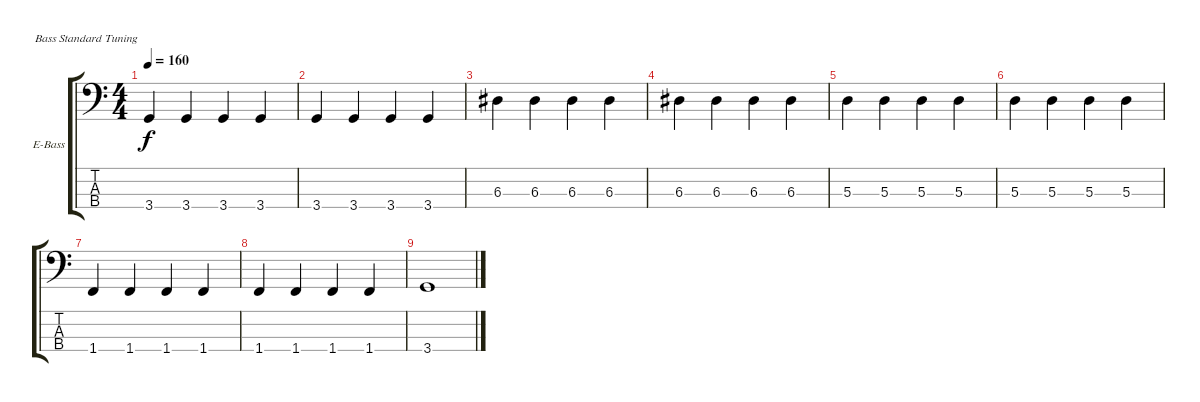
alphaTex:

\bracketExtendMode groupsimilarinstruments
\firstSystemTrackNameOrientation horizontal
\otherSystemsTrackNameOrientation horizontal
\track ("Electric Bass" "E-Bass") {instrument electricbassfinger}
\staff {score tabs}
\tuning (G2 D2 A1 E1)
\ts (4 4)
\tempo 160
\clef f4
\scale
0.333333
\ks c
3.4.4{dy f} 3.4.4 3.4.4 3.4.4 |
\scale
0.333333 3.4.4 3.4.4 3.4.4 3.4.4 |
\scale
0.333333 6.3.4 6.3.4 6.3.4 6.3.4 |
\scale
0.333333 6.3.4 6.3.4 6.3.4 6.3.4 |
\scale
0.333333 5.3.4 5.3.4 5.3.4 5.3.4 |
\scale
0.333333 5.3.4 5.3.4 5.3.4 5.3.4 |
1.4.4 1.4.4 1.4.4 1.4.4 |
1.4.4 1.4.4 1.4.4 1.4.4 |
3.4.1
